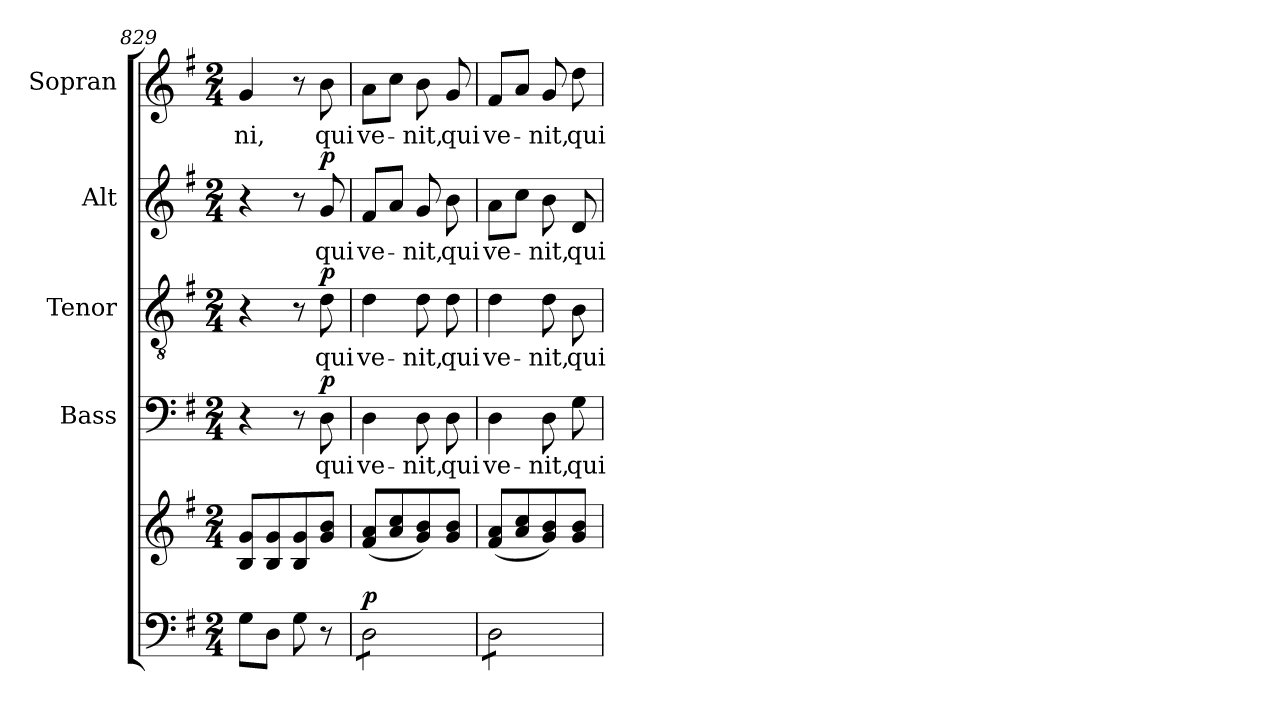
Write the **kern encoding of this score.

**kern	**kern	**dynam	**kern	**text	**dynam	**kern	**text	**dynam	**kern	**text	**dynam	**kern	**text
*part5	*part5	*part5	*part4	*part4	*part4	*part3	*part3	*part3	*part2	*part2	*part2	*part1	*part1
*staff6	*staff5	*staff5/6	*staff4	*staff4	*staff4	*staff3	*staff3	*staff3	*staff2	*staff2	*staff2	*staff1	*staff1
*	*	*	*I"Bass	*	*	*I"Tenor	*	*	*I"Alt	*	*	*I"Sopran	*
*	*	*	*I'B.	*	*	*I'T.	*	*	*I'A.	*	*	*I'S.	*
*clefF4	*clefG2	*	*clefF4	*	*	*clefGv2	*	*	*clefG2	*	*	*clefG2	*
*k[f#]	*k[f#]	*	*k[f#]	*	*	*k[f#]	*	*	*k[f#]	*	*	*k[f#]	*
*G:	*G:	*	*G:	*	*	*G:	*	*	*G:	*	*	*G:	*
*M2/4	*M2/4	*	*M2/4	*	*	*M2/4	*	*	*M2/4	*	*	*M2/4	*
=829	=829	=829	=829	=829	=829	=829	=829	=829	=829	=829	=829	=829	=829
!	!	!	!	!	!	!	!	!	!	!	!	!	!LO:LY:b
8G\L	8B/ 8g/L	.	4r	.	.	4r	.	.	4r	.	.	4g/	-ni,
8D\J	8B/ 8g/	.	.	.	.	.	.	.	.	.	.	.	.
8G\	8B/ 8g/	.	8r	.	.	8r	.	.	8r	.	.	8r	.
!	!	!	!	!LO:LY:b	!LO:DY:a	!	!LO:LY:b	!LO:DY:a	!	!LO:LY:b	!LO:DY:a	!	!LO:LY:b
8r	8g/ 8b/J	.	8D\	qui	p	8d\	qui	p	8g/	qui	p	8b\	qui
=830	=830	=830	=830	=830	=830	=830	=830	=830	=830	=830	=830	=830	=830
!	!	!LO:DY:a=2	!	!LO:LY:b	!	!	!LO:LY:b	!	!	!LO:LY:b	!	!	!LO:LY:b
*tremolo	*	*	*	*	*	*	*	*	*	*	*	*	*
8D\L	(<8f#/ 8a/L	p	4D\	ve-	.	4d\	ve-	.	8f#/L	ve-	.	8a\L	ve-
8D\	8a/ 8cc/	.	.	.	.	.	.	.	8a/J	.	.	8cc\J	.
!	!	!	!	!LO:LY:b	!	!	!LO:LY:b	!	!	!LO:LY:b	!	!	!LO:LY:b
8D\	8g/ 8b/)	.	8D\	-nit,	.	8d\	-nit,	.	8g/	-nit,	.	8b\	-nit,
!	!	!	!	!LO:LY:b	!	!	!LO:LY:b	!	!	!LO:LY:b	!	!	!LO:LY:b
8D\J	8g/ 8b/J	.	8D\	qui	.	8d\	qui	.	8b\	qui	.	8g/	qui
=831	=831	=831	=831	=831	=831	=831	=831	=831	=831	=831	=831	=831	=831
!	!	!	!	!LO:LY:b	!	!	!LO:LY:b	!	!	!LO:LY:b	!	!	!LO:LY:b
8D\L	(<8f#/ 8a/L	.	4D\	ve-	.	4d\	ve-	.	8a\L	ve-	.	8f#/L	ve-
8D\	8a/ 8cc/	.	.	.	.	.	.	.	8cc\J	.	.	8a/J	.
!	!	!	!	!LO:LY:b	!	!	!LO:LY:b	!	!	!LO:LY:b	!	!	!LO:LY:b
8D\	8g/ 8b/)	.	8D\	-nit,	.	8d\	-nit,	.	8b\	-nit,	.	8g/	-nit,
!	!	!	!	!LO:LY:b	!	!	!LO:LY:b	!	!	!LO:LY:b	!	!	!LO:LY:b
8D\J	8g/ 8b/J	.	8G\	qui	.	8B\	qui	.	8d/	qui	.	8dd\	qui
*Xtremolo	*	*	*	*	*	*	*	*	*	*	*	*	*
=	=	=	=	=	=	=	=	=	=	=	=	=	=
*-	*-	*-	*-	*-	*-	*-	*-	*-	*-	*-	*-	*-	*-
